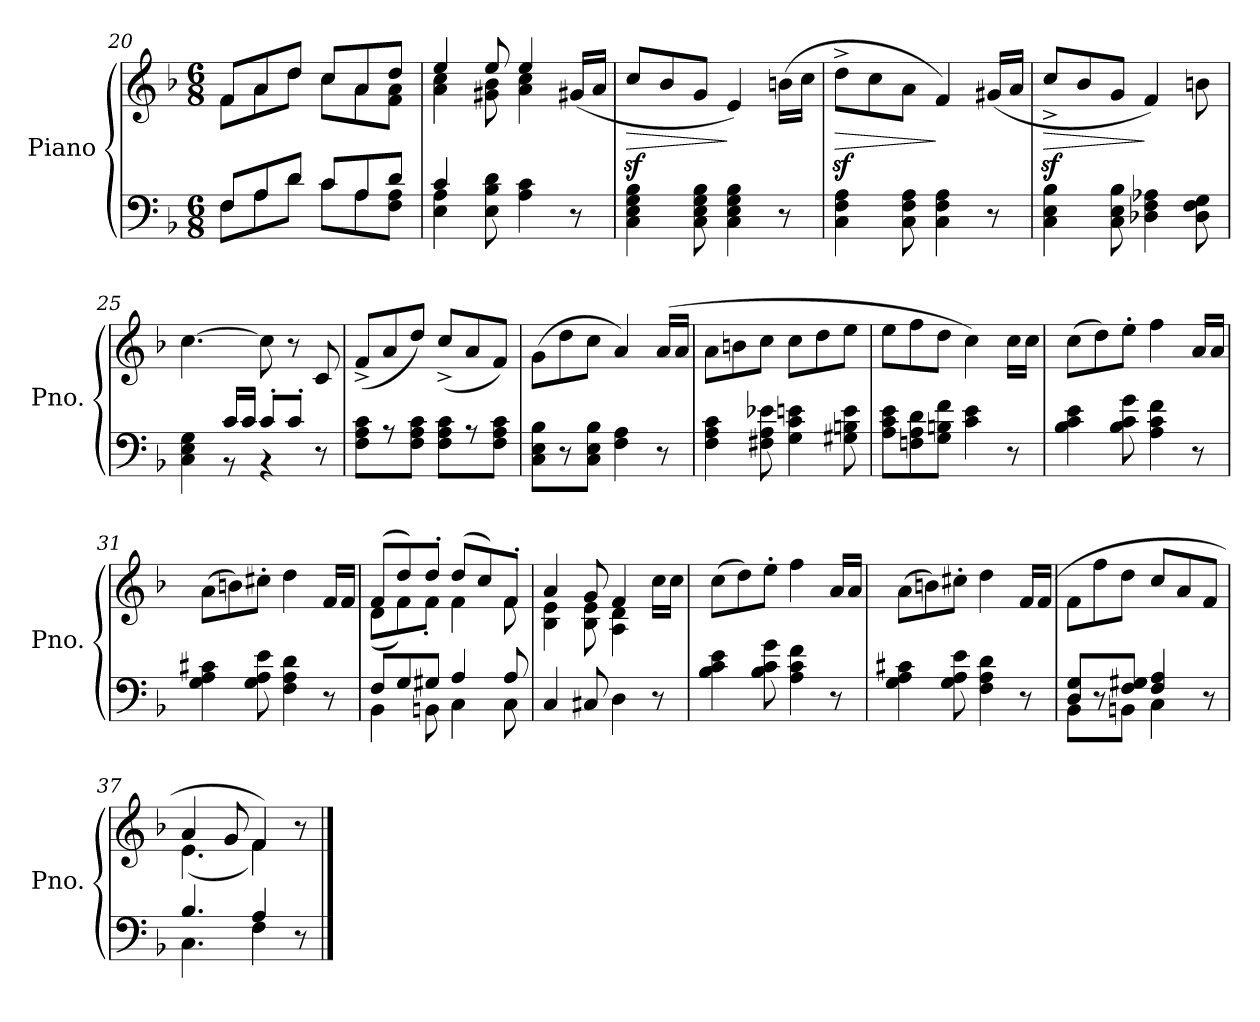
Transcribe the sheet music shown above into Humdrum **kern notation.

**kern	**kern	**dynam
*part1	*part1	*part1
*staff2	*staff1	*staff1/2
*I"Piano	*	*
*I'Pno.	*	*
*clefF4	*clefG2	*
*k[b-]	*k[b-]	*
*M6/8	*M6/8	*
=20	=20	=20
*^	*^	*
8F/L	8F\L	8f/L	8f\L	.
8A/	8A\	8a/	8a\	.
8d/J	8d\J	8dd/J	8dd\J	.
8c/L	8c\L	8cc/L	8cc\L	.
8A/	8A\	8a/	8a\	.
8d</J	8F\<< 8A\<<J	8dd/J	8f\<< 8a\<<J	.
=21	=21	=21	=21	=21
4c</	4E\<< 4A\<<	4ee/	4a\<< 4cc\<<	.
8E\<< 8B-\<< 8d\<<	8ryy	8ee/	8g#X\<< 8b-\<<	.
4A\<< 4c\<<	4ryy	4ee/	4a\<< 4cc\<<	.
8r	8ryy	(<16g#X/LL	8ryy	.
.	.	16a/JJ	.	.
*v	*v	*	*	*
*	*v	*v	*
!!LO:PB:g=z
=22	=22	=22
!	!	!LO:HP:b
4C\ 4E\ 4G\ 4B-\	8ccz</L	>
.	8b-/	.
8C\ 8E\ 8G\ 8B-\	8g/J	.
4C\ 4E\ 4G\ 4B-\	4e/)	]
8r	(>16bn\LL	.
.	16cc\JJ	.
=23	=23	=23
!	!	!LO:HP:b
4C\ 4F\ 4A\	8ddz<^\L	>
.	8cc\	.
8C\ 8F\ 8A\	8a\J	.
4C\ 4F\ 4A\	4f/)	]
8r	(<16g#X/LL	.
.	16a/JJ	.
=24	=24	=24
!	!	!LO:HP:b
4C\ 4E\ 4B-\	8ccz<^/L	>
.	8b-/	.
8C\ 8E\ 8B-\	8g/J	.
4D-X\ 4F\ 4A-X\	4f/)	]
8D-\ 8F\ 8G\	8bn\	.
=25	=25	=25
*^	*	*
4ryy	4C\ 4E\ 4G\	[4.cc\	.
16c</LL	8r	.	.
16c</JJ	.	.	.
8c<'/L	4r	8cc\]	.
8c<'/J	.	8r	.
8r	8ryy	8c/	.
*v	*v	*	*
!!LO:LB:g=z
=26	=26	=26
8F\ 8A\ 8c\L	(<8f^/L	.
8r	8a/	.
8F\ 8A\ 8c\J	8dd/J)	.
8F\ 8A\ 8c\L	(<8cc^/L	.
8r	8a/	.
8F\ 8A\ 8c\J	8f/J)	.
=27	=27	=27
8C\ 8E\ 8B-\L	(>8g\L	.
8r	8dd\	.
8C\ 8E\ 8B-\J	8cc\J	.
4F\ 4A\	4a/)	.
8r	(>16a/LL	.
.	16a/JJ	.
=28	=28	=28
4F\<<< 4A\<<< 4c\<<<	8a\L	.
.	8bn\	.
8F#X\<<< 8A\<<< 8e-X\<<<	8cc\J	.
4G\<<< 4c\<<< 4en\<<<	8cc\L	.
.	8dd\	.
8G#X\<<< 8Bn\<<< 8e\<<<	8ee\J	.
=29	=29	=29
8A\<<< 8c\<<< 8e\<<<L	8ee\L	.
8Fn\<<< 8A\<<< 8d\<<<	8ff\	.
8G\<<< 8Bn\<<< 8f\<<<J	8dd\J	.
4c\<< 4e\<<	4cc\)	.
8r	16cc\LL	.
.	16cc\JJ	.
!!LO:LB:g=z
=30	=30	=30
4B-\<<< 4c\<<< 4e\<<<	(>8cc\L	.
.	8dd\)	.
8B-\ 8c\ 8g\	8ee'\J	.
4A\ 4c\ 4f\	4ff\	.
8r	16a/LL	.
.	16a/JJ	.
=31	=31	=31
4G\ 4A\ 4c#X\	(>8a\L	.
.	8bn\)	.
8G\ 8A\ 8e\	8cc#X'\J	.
4F\ 4A\ 4d\	4dd\	.
8r	16f/LL	.
.	16f/JJ	.
=32	=32	=32
*^	*^	*
8F/L	4BB-\	(>8f/L	(<8d<\L	.
8G/	.	8dd/)	8f<\)	.
8G#X/J	8BBn\	8dd'/J	8f'\J	.
4A/	4C\	(>8dd/L	4f<\	.
.	.	8cc/)	.	.
8A/	8C\	8f'/J	8f\	.
*v	*v	*	*	*
=33	=33	=33	=33
4C/	4a/	4B-\ 4e\	.
8C#X/	8g/	8B-\ 8e\	.
4D\	4f/	4A\ 4d\	.
8r	16cc\LL	8ryy	.
.	16cc\JJ	.	.
*	*v	*v	*
!!LO:LB:g=z
=34	=34	=34
4B-\ 4c\ 4e\	(>8cc\L	.
.	8dd\)	.
8B-\ 8c\ 8g\	8ee'\J	.
4A\ 4c\ 4f\	4ff\	.
8r	16a/LL	.
.	16a/JJ	.
=35	=35	=35
4G\ 4A\ 4c#X\	(>8a\L	.
.	8bn\)	.
8G\ 8A\ 8e\	8cc#X'\J	.
4F\ 4A\ 4d\	4dd\	.
8r	16f/LL	.
.	(>16f/JJ	.
=36	=36	=36
*^	*	*
!	!	!	!LO:DY:b
8D/ 8G/L	8BB-\L	8f\L	other-dynamics
8r	8ryy	8ff\	.
8F/ 8G#X/J	8BBn\J	8dd\J	.
4F/ 4A/	4C\	8cc/L	.
.	.	8a/	.
8r	8ryy	8f/J	.
=37	=37	=37	=37
*	*	*^	*
4.B-/	4.C\	4a/	(<4.e<\	.
.	.	8g/	.	.
4A/	4F\	4f/)	4f\)	.
8r	8ryy	8r	8ryy	.
*v	*v	*	*	*
*	*v	*v	*
==	==	==
*-	*-	*-
